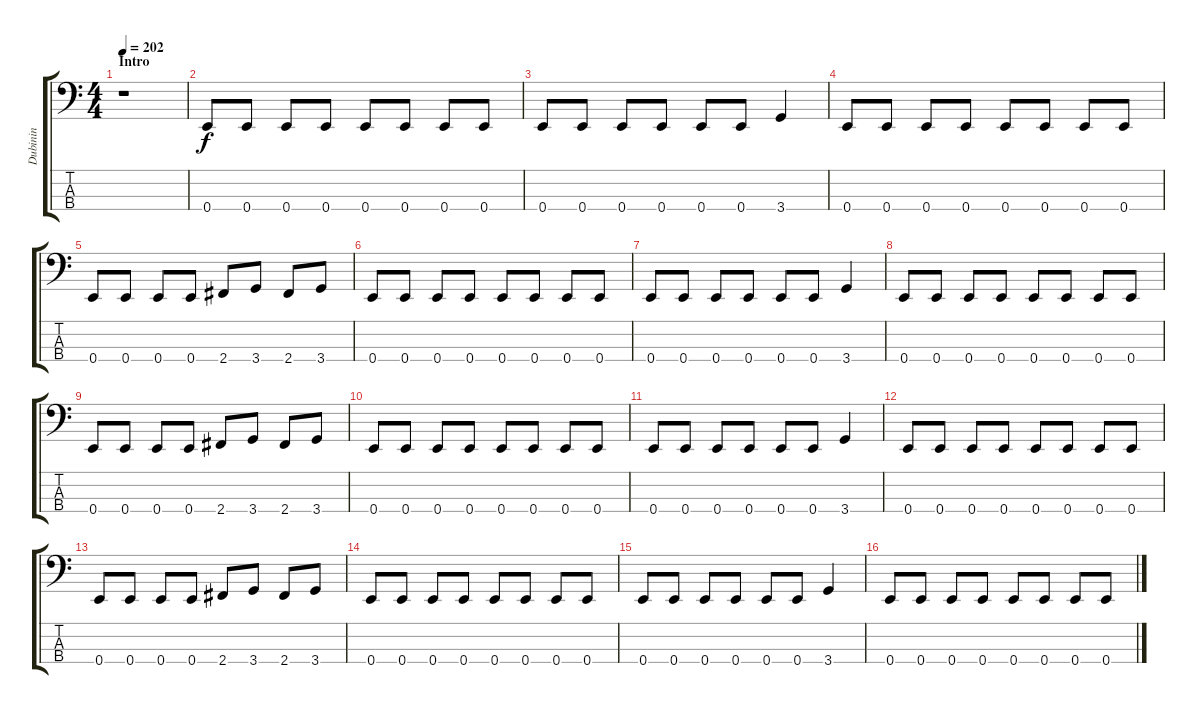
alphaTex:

\track ("Dubinin" "Dubinin") {instrument electricbassfinger}
\staff {score tabs}
\tuning (G2 D2 A1 E1) {hide}
\ts (4 4)
\section ("" "Intro")
\tempo 202
\clef f4
\ks c
r.1{dy f instrument electricbassfinger} |
0.4.8 0.4.8 0.4.8 0.4.8 0.4.8 0.4.8 0.4.8 0.4.8 |
0.4.8 0.4.8 0.4.8 0.4.8 0.4.8 0.4.8 3.4.4 |
0.4.8 0.4.8 0.4.8 0.4.8 0.4.8 0.4.8 0.4.8 0.4.8 |
0.4.8 0.4.8 0.4.8 0.4.8 2.4.8 3.4.8 2.4.8 3.4.8 |
0.4.8 0.4.8 0.4.8 0.4.8 0.4.8 0.4.8 0.4.8 0.4.8 |
0.4.8 0.4.8 0.4.8 0.4.8 0.4.8 0.4.8 3.4.4 |
0.4.8 0.4.8 0.4.8 0.4.8 0.4.8 0.4.8 0.4.8 0.4.8 |
0.4.8 0.4.8 0.4.8 0.4.8 2.4.8 3.4.8 2.4.8 3.4.8 |
0.4.8 0.4.8 0.4.8 0.4.8 0.4.8 0.4.8 0.4.8 0.4.8 |
0.4.8 0.4.8 0.4.8 0.4.8 0.4.8 0.4.8 3.4.4 |
0.4.8 0.4.8 0.4.8 0.4.8 0.4.8 0.4.8 0.4.8 0.4.8 |
0.4.8 0.4.8 0.4.8 0.4.8 2.4.8 3.4.8 2.4.8 3.4.8 |
0.4.8 0.4.8 0.4.8 0.4.8 0.4.8 0.4.8 0.4.8 0.4.8 |
0.4.8 0.4.8 0.4.8 0.4.8 0.4.8 0.4.8 3.4.4 |
0.4.8 0.4.8 0.4.8 0.4.8 0.4.8 0.4.8 0.4.8 0.4.8
